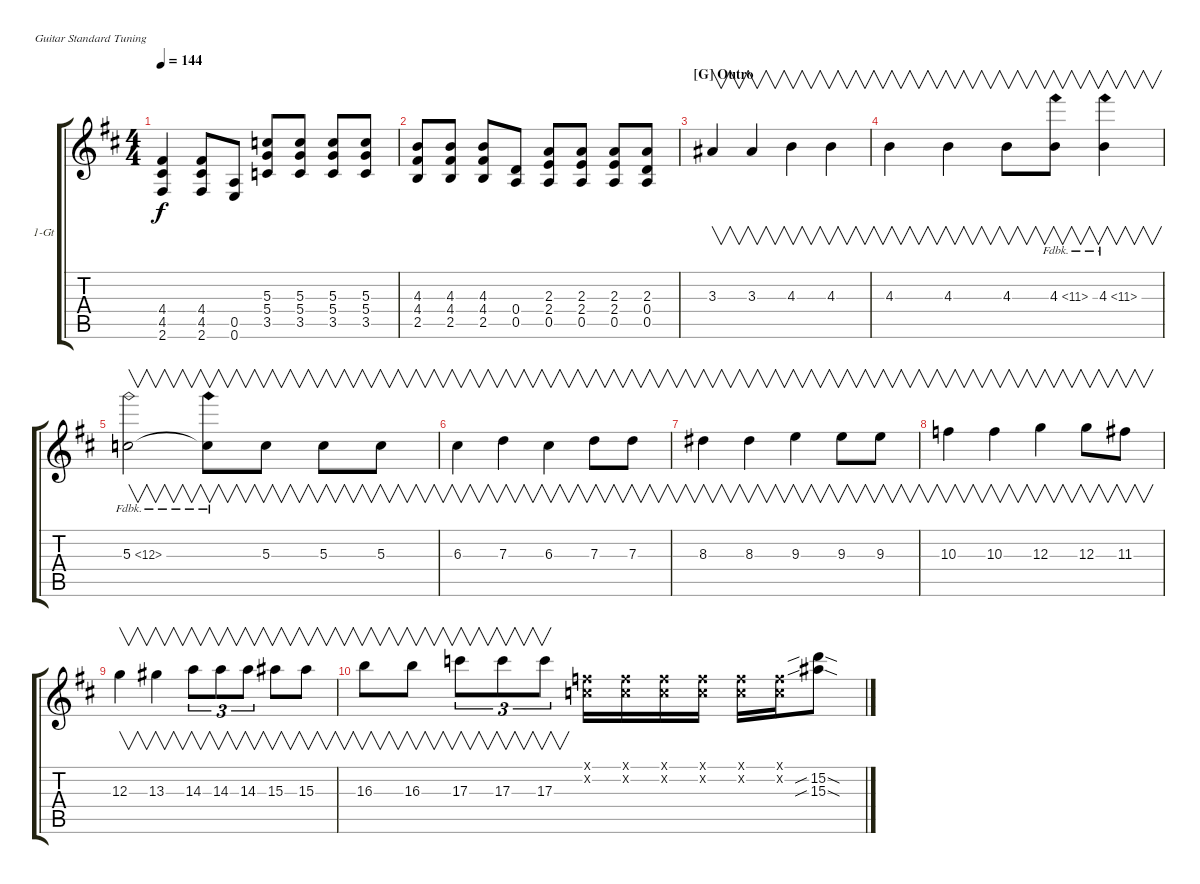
\defaultSystemsLayout 4
\bracketExtendMode groupsimilarinstruments
\firstSystemTrackNameOrientation horizontal
\otherSystemsTrackNameOrientation horizontal
\track ("1 Guitar" "1-Gt") {instrument electricguitarclean}
\staff {score tabs}
\tuning (E4 B3 G3 D3 A2 E2)
\ts (4 4)
\tempo 144
\clef g2
\scale
1.06305
\ks d
(2.6 4.5 4.4).4{dy f} (2.6 4.5 4.4).8 (0.6 0.5).8 (3.5 5.4 5.3).8 (3.5 5.4 5.3).8 (3.5 5.4 5.3).8 (3.5 5.4 5.3).8 |
\scale
0.936948 (2.5 4.4 4.3).8 (4.4 4.3 2.5).8 (2.5 4.4 4.3).8 (0.4 0.5).8 (0.5 2.4 2.3).8 (0.5 2.4 2.3).8 (0.5 2.4 2.3).8 (0.5 0.4 2.3).8 |
\section ("G" "Outro")
\scale
1.06305 3.3.4{v} 3.3.4{v} 4.3.4{v} 4.3.4{v} |
\scale
0.936948 4.3.4{v} 4.3.4{v} 4.3.8{v} 4.3{fh 7}.8{v} 4.3{fh 7}.4{v} |
\scale
1.06305 5.3{fh 7}.2{v} 5.3{fh 7 t}.8{v} 5.3.8{v} 5.3.8{v} 5.3.8{v} |
\scale
0.936948 6.3.4{v} 7.3.4{v} 6.3.4{v} 7.3.8{v} 7.3.8{v} |
\scale
1.06305 8.3.4{v} 8.3.4{v} 9.3.4{v} 9.3.8{v} 9.3.8{v} |
\scale
0.936948 10.3.4{v} 10.3.4{v} 12.3.4{v} 12.3.8{v} 11.3.8{v} |
\scale
1.06305 12.3.4{v} 13.3.4{v} 14.3.8{v tu (3 2)} 14.3.8{v tu (3 2)} 14.3.8{v tu (3 2)} 15.3.8{v} 15.3.8{v} |
\scale
0.936948 16.3.8{v} 16.3.8{v} 17.3.8{v tu (3 2)} 17.3.8{v tu (3 2)} 17.3.8{v tu (3 2)} (1.1{x} 1.2{x}).16 (1.2{x} 1.1{x}).16 (1.2{x} 1.1{x}).16 (1.2{x} 1.1{x}).16 (1.2{x} 1.1{x}).16 (1.2{x} 1.1{x}).16 (15.2{sib sod} 15.3{sib sod}).8
